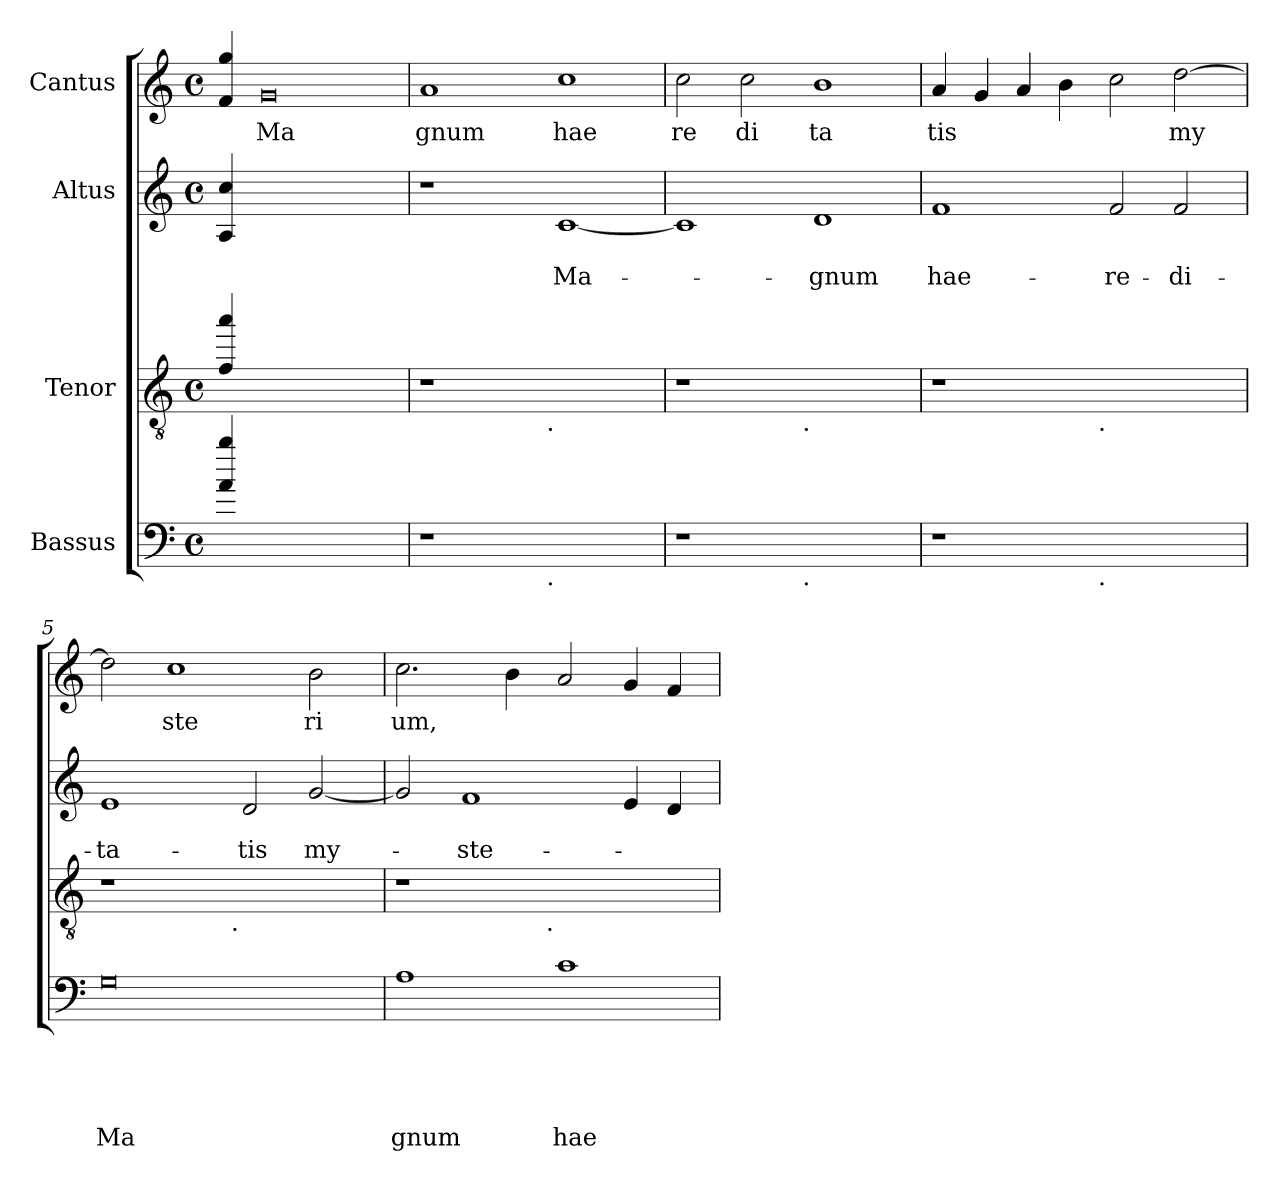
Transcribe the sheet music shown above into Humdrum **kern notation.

**kern	**text	**text	**text	**text	**text	**kern	**kern	**text	**text	**kern	**text
*part4	*part4	*part4	*part4	*part4	*part4	*part3	*part2	*part2	*part2	*part1	*part1
*staff4	*staff4	*staff4	*staff4	*staff4	*staff4	*staff3	*staff2	*staff2	*staff2	*staff1	*staff1
*I"Bassus	*	*	*	*	*	*I"Tenor	*I"Altus	*	*	*I"Cantus	*
*clefF4	*	*	*	*	*	*clefGv2	*clefG2	*	*	*clefG2	*
*k[]	*	*	*	*	*	*k[]	*k[]	*	*	*k[]	*
*C:	*	*	*	*	*	*C:	*C:	*	*	*C:	*
*M4/4	*	*	*	*	*	*M4/4	*M4/4	*	*	*M4/4	*
*met(c)	*	*	*	*	*	*met(c)	*met(c)	*	*	*met(c)	*
=1	=1	=1	=1	=1	=1	=1	=1	=1	=1	=1	=1
4a/ 4bb/	.	.	.	.	.	4f/ 4aa/	4A/ 4cc/	.	.	4f/ 4gg/	.
!	!	!	!	!	!	!	!	!	!	!	!LO:LY:b
0ryy	.	.	.	.	.	0ryy	0ryy	.	.	0g	Ma
=2	=2	=2	=2	=2	=2	=2	=2	=2	=2	=2	=2
!	!	!	!	!	!	!	!	!	!	!	!LO:LY:b
*^	*	*	*	*	*	*^	*	*	*	*	*
1r	2ryy	.	.	.	.	.	1r	2ryy	1r	.	.	1a	gnum
.	4...ryy	.	.	.	.	.	.	4...ryy	.	.	.	.	.
!	!	!	!	!	!	!	!	!LO:TX:b:t=.	!	!	!	!	!
!	!LO:TX:b:t=.	!	!	!	!	!	!	!	!	!	!	!	!
.	1ryy	.	.	.	.	.	.	1ryy	.	.	.	.	.
!	!	!	!	!	!	!	!	!	!	!	!LO:LY:b	!	!LO:LY:b
1ryy	.	.	.	.	.	.	1ryy	.	[<1c	.	Ma-	1cc	hae
.	32ryy	.	.	.	.	.	.	32ryy	.	.	.	.	.
=3	=3	=3	=3	=3	=3	=3	=3	=3	=3	=3	=3	=3	=3
!	!	!	!	!	!	!	!	!	!	!	!	!	!LO:LY:b
1r	2ryy	.	.	.	.	.	1r	2ryy	1c]	.	.	2cc\	re
!	!	!	!	!	!	!	!	!	!	!	!	!	!LO:LY:b
.	4...ryy	.	.	.	.	.	.	4...ryy	.	.	.	2cc\	di
!	!	!	!	!	!	!	!	!LO:TX:b:t=.	!	!	!	!	!
!	!LO:TX:b:t=.	!	!	!	!	!	!	!	!	!	!	!	!
.	1ryy	.	.	.	.	.	.	1ryy	.	.	.	.	.
!	!	!	!	!	!	!	!	!	!	!	!LO:LY:b	!	!LO:LY:b
1ryy	.	.	.	.	.	.	1ryy	.	1d	.	-gnum	1b	ta
.	32ryy	.	.	.	.	.	.	32ryy	.	.	.	.	.
=4	=4	=4	=4	=4	=4	=4	=4	=4	=4	=4	=4	=4	=4
!	!	!	!	!	!	!	!	!	!	!	!LO:LY:b	!	!LO:LY:b
1r	2ryy	.	.	.	.	.	1r	2ryy	1f	.	hae-	4a/	tis
.	.	.	.	.	.	.	.	.	.	.	.	4g/	.
.	4...ryy	.	.	.	.	.	.	4...ryy	.	.	.	4a/	.
.	.	.	.	.	.	.	.	.	.	.	.	4b\	.
!	!	!	!	!	!	!	!	!LO:TX:b:t=.	!	!	!	!	!
!	!LO:TX:b:t=.	!	!	!	!	!	!	!	!	!	!	!	!
.	1ryy	.	.	.	.	.	.	1ryy	.	.	.	.	.
!	!	!	!	!	!	!	!	!	!	!	!LO:LY:b	!	!
1ryy	.	.	.	.	.	.	1ryy	.	2f/	.	-re-	2cc\	.
!	!	!	!	!	!	!	!	!	!	!	!LO:LY:b	!	!LO:LY:b
.	.	.	.	.	.	.	.	.	2f/	.	-di-	[>2dd\	my
.	32ryy	.	.	.	.	.	.	32ryy	.	.	.	.	.
=5	=5	=5	=5	=5	=5	=5	=5	=5	=5	=5	=5	=5	=5
!	!	!	!	!	!	!LO:LY:b	!	!	!	!	!LO:LY:b	!	!
*v	*v	*	*	*	*	*	*	*	*	*	*	*	*
0G	.	.	.	.	Ma	1r	2ryy	1e	.	-ta-	2dd\]	.
!	!	!	!	!	!	!	!	!	!	!	!	!LO:LY:b
.	.	.	.	.	.	.	4...ryy	.	.	.	1cc	ste
!	!	!	!	!	!	!	!LO:TX:b:t=.	!	!	!	!	!
.	.	.	.	.	.	.	1ryy	.	.	.	.	.
!	!	!	!	!	!	!	!	!	!	!LO:LY:b	!	!
.	.	.	.	.	.	1ryy	.	2d/	.	-tis	.	.
!	!	!	!	!	!	!	!	!	!	!LO:LY:b	!	!LO:LY:b
.	.	.	.	.	.	.	.	[<2g/	.	my-	2b\	ri
.	.	.	.	.	.	.	32ryy	.	.	.	.	.
=6	=6	=6	=6	=6	=6	=6	=6	=6	=6	=6	=6	=6
!	!	!	!	!	!LO:LY:b	!	!	!	!	!	!	!LO:LY:b
1A	.	.	.	.	gnum	1r	2ryy	2g/]	.	.	2.cc\	um,
!	!	!	!	!	!	!	!	!	!	!LO:LY:b	!	!
.	.	.	.	.	.	.	4...ryy	1f	.	-ste-	.	.
.	.	.	.	.	.	.	.	.	.	.	4b\	.
!	!	!	!	!	!	!	!LO:TX:b:t=.	!	!	!	!	!
.	.	.	.	.	.	.	1ryy	.	.	.	.	.
!	!	!	!	!	!LO:LY:b	!	!	!	!	!	!	!
1c	.	.	.	.	hae	1ryy	.	.	.	.	2a/	.
.	.	.	.	.	.	.	.	4e/	.	.	4g/	.
.	.	.	.	.	.	.	.	4d/	.	.	4f/	.
.	.	.	.	.	.	.	32ryy	.	.	.	.	.
*	*	*	*	*	*	*v	*v	*	*	*	*	*
=	=	=	=	=	=	=	=	=	=	=	=
*-	*-	*-	*-	*-	*-	*-	*-	*-	*-	*-	*-
